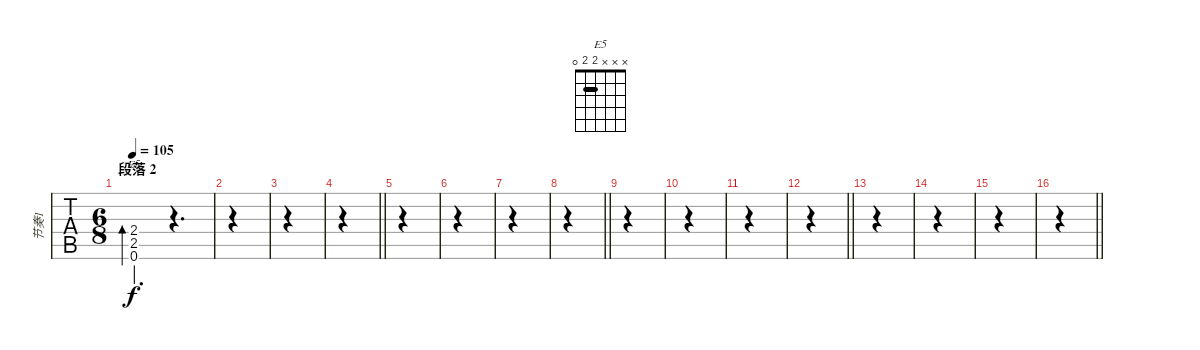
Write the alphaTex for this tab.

\track ("节奏1" "节奏1") {instrument distortionguitar}
\staff {tabs}
\tuning (E4 B3 G3 D3 A2 E2) {hide}
\chord ("E5" x x x 2 2 0) {barre 2}
\ts (6 8)
\section ("" "段落 2")
\tempo 105
\clef g2
\ks a
(2.4 2.5 0.6).4{d bd 30 ch "E5" dy f} r.4{d} |
|
|
\barLineRight lightlight
|
|
|
|
\barLineRight lightlight
|
|
|
|
\barLineRight lightlight
|
|
|
|
\barLineRight lightlight
